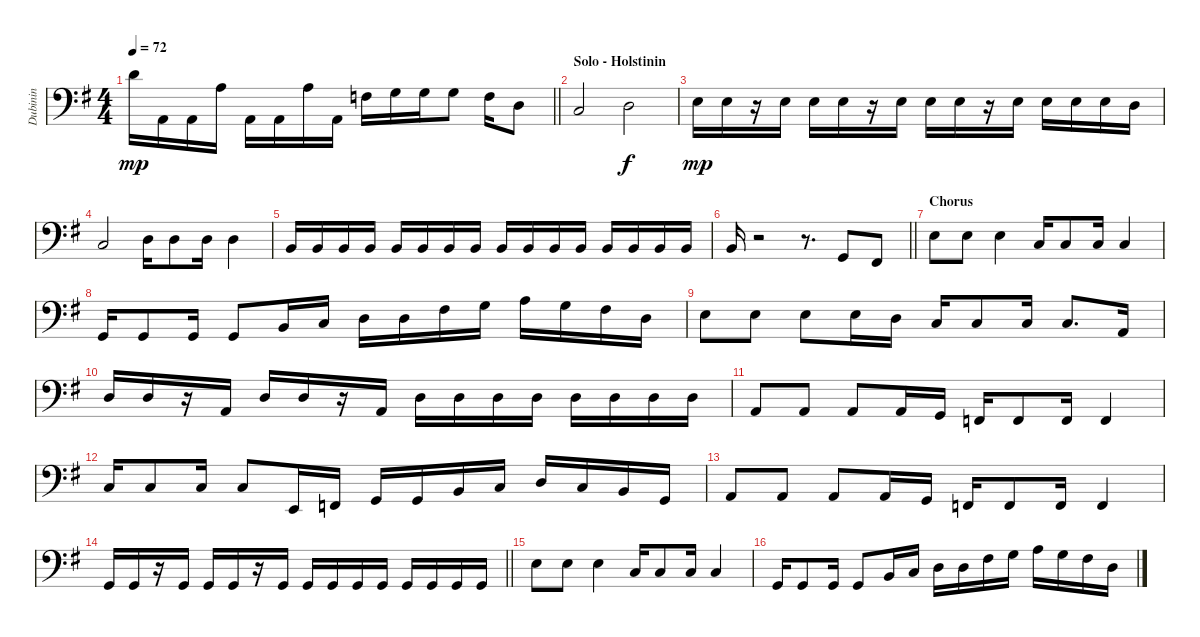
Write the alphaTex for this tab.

\track ("Dubinin" "Dubinin") {instrument electricbasspick}
\staff {score}
\tuning (G2 D2 A1 E1) {hide}
\ts (4 4)
\tempo 72
\clef f4
\barLineRight lightlight
\ks eminor
7.1.16{dy mp} 0.3.16 0.3.16 2.1.16 0.3.16 0.3.16 2.1.16 0.3.16 3.2.16 0.1.16 0.1.16 0.1.8 3.2.16 0.2.8 |
\section ("" "Solo - Holstinin")
3.3.2 0.2.2{dy f} |
2.2.16{dy mp} 2.2.16 r.16 2.2.16 2.2.16 2.2.16 r.16 2.2.16 2.2.16 2.2.16 r.16 2.2.16 2.2.16 2.2.16 2.2.16 0.2.16 |
3.3.2 0.2.16 0.2.8 0.2.16 0.2.4 |
2.3.16 2.3.16 2.3.16 2.3.16 2.3.16 2.3.16 2.3.16 2.3.16 2.3.16 2.3.16 2.3.16 2.3.16 2.3.16 2.3.16 2.3.16 2.3.16 |
\barLineRight lightlight
2.3.16 r.2 r.8{d} 3.4.8 2.4.8 |
\section ("" "Chorus")
2.2.8 2.2.8 2.2.4 3.3.16 3.3.8 3.3.16 3.3.4 |
3.4.16 3.4.8 3.4.16 3.4.8 2.3.16 3.3.16 0.2.16 0.2.16 4.2.16 0.1.16 2.1.16 0.1.16 4.2.16 0.2.16 |
2.2.8 2.2.8 2.2.8 2.2.16 0.2.16 3.3.16 3.3.8 3.3.16 3.3.8{d} 0.3.16 |
0.2.16 0.2.16 r.16 0.3.16 0.2.16 0.2.16 r.16 0.3.16 0.2.16 0.2.16 0.2.16 0.2.16 0.2.16 0.2.16 0.2.16 0.2.16 |
0.3.8 0.3.8 0.3.8 0.3.16 3.4.16 1.4.16 1.4.8 1.4.16 1.4.4 |
3.3.16 3.3.8 3.3.16 3.3.8 0.4.16 1.4.16 3.4.16 3.4.16 2.3.16 3.3.16 0.2.16 3.3.16 2.3.16 3.4.16 |
0.3.8 0.3.8 0.3.8 0.3.16 3.4.16 1.4.16 1.4.8 1.4.16 1.4.4 |
\barLineRight lightlight
3.4.16 3.4.16 r.16 3.4.16 3.4.16 3.4.16 r.16 3.4.16 3.4.16 3.4.16 3.4.16 3.4.16 3.4.16 3.4.16 3.4.16 3.4.16 |
2.2.8 2.2.8 2.2.4 3.3.16 3.3.8 3.3.16 3.3.4 |
3.4.16 3.4.8 3.4.16 3.4.8 2.3.16 3.3.16 0.2.16 0.2.16 4.2.16 0.1.16 2.1.16 0.1.16 4.2.16 0.2.16
